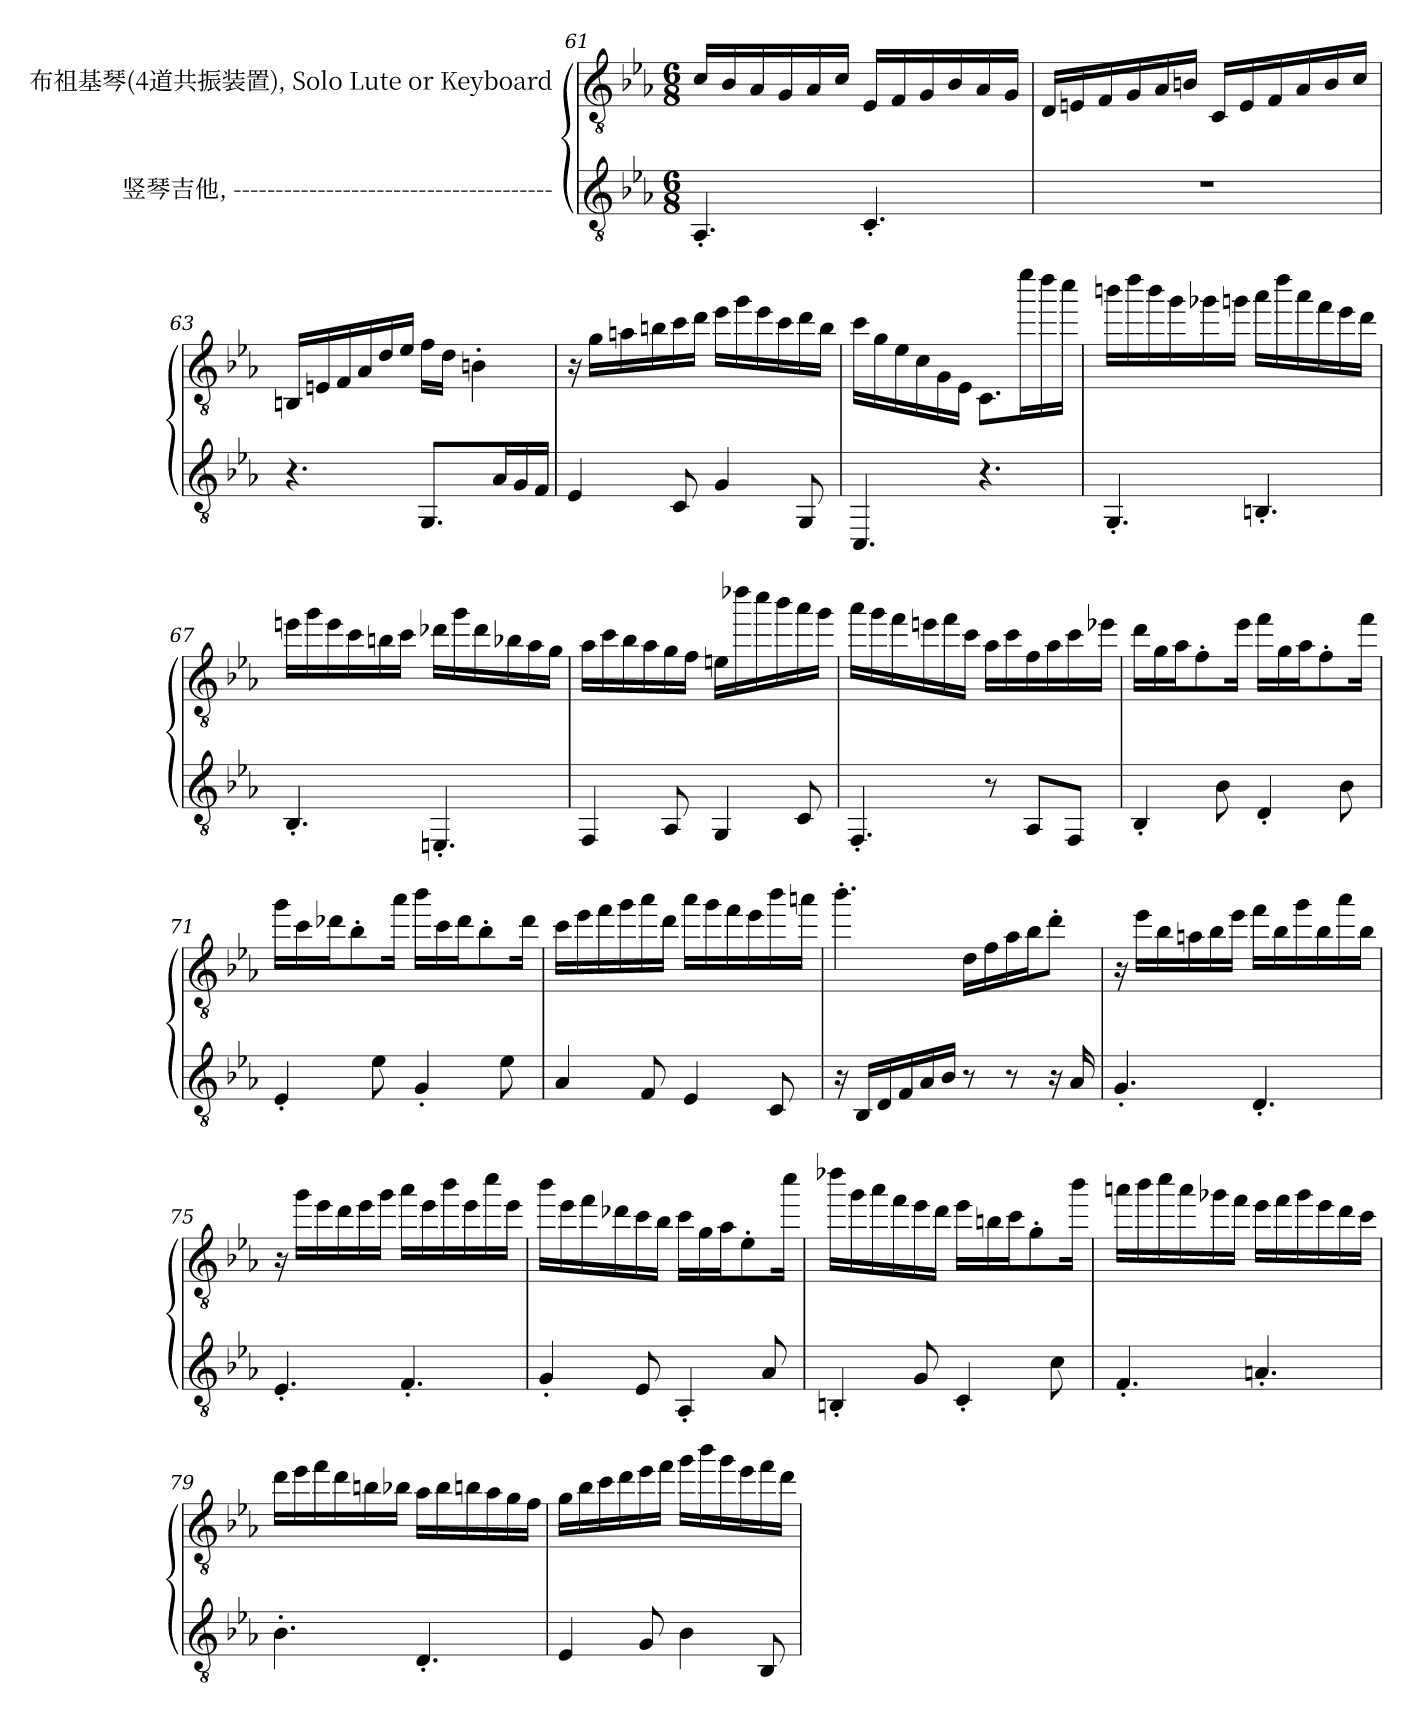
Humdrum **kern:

**kern	**kern
*part2	*part1
*staff2	*staff1
*I"竖琴吉他, --------------------------------------	*I"布祖基琴(4道共振装置), Solo Lute or Keyboard
*clefGv2	*clefGv2
*k[b-e-a-]	*k[b-e-a-]
*M6/8	*M6/8
=61	=61
4.AA-'/	16c/LL
.	16B-/
.	16A-/
.	16G/
.	16A-/
.	16c/JJ
4.C'/	16E-/LL
.	16F/
.	16G/
.	16B-/
.	16A-/
.	16G/JJ
!!LO:PB:g=z
=62	=62
2.r	16D/LL
.	16En/
.	16F/
.	16G/
.	16A-/
.	16Bn/JJ
.	16C/LL
.	16E/
.	16F/
.	16A-/
.	16B/
.	16c/JJ
=63	=63
4.r	16BBn/LL
.	16En/
.	16F/
.	16A-/
.	16d/
.	16e-/JJ
8.GG/L	16f\LL
.	16d\JJ
.	4Bn'\
16A-/L	.
16G/	.
16F/JJ	.
!!LO:LB:g=z
=64	=64
4E-/	16r
.	16g\LL
.	16an\
.	16bn\
8C/	16cc\
.	16dd\JJ
4G/	16ee-\LL
.	16gg\
.	16ee-\
.	16cc\
8GG/	16dd\
.	16b\JJ
=65	=65
4.CC/	16cc\LL
.	16g\
.	16e-\
.	16c\
.	16G\
.	16E-\JJ
4.r	8.C\L
.	16eee-\L
.	16ddd\
.	16ccc\JJ
!!LO:LB:g=z
=66	=66
4.GG'/	16bbn\LL
.	16ddd\
.	16bb\
.	16gg\
.	16gg-X\
.	16ggn\JJ
4.BBn'/	16aa-\LL
.	16ddd\
.	16aa-\
.	16ff\
.	16ee-\
.	16dd\JJ
=67	=67
4.BB-'/	16een\LL
.	16gg\
.	16ee\
.	16cc\
.	16bn\
.	16cc\JJ
4.EEn'/	16dd-X\LL
.	16gg\
.	16dd-\
.	16b-X\
.	16a-\
.	16g\JJ
!!LO:LB:g=z
=68	=68
4FF/	16a-\LL
.	16cc\
.	16b-\
.	16a-\
8AA-/	16g\
.	16f\JJ
4GG/	16en\LL
.	16ddd-X\
.	16ccc\
.	16bb-\
8C/	16aa-\
.	16gg\JJ
=69	=69
4.FF'/	16aa-\LL
.	16gg\
.	16ff\
.	16een\
.	16ff\
.	16cc\JJ
8r	16a-\LL
.	16cc\
8AA-/L	16f\
.	16a-\
8FF/J	16cc\
.	16ee-X\JJ
!!LO:LB:g=z
=70	=70
4BB-'/	16dd\LL
.	16g\
.	16a-\J
.	8f'\
8B-\	.
.	16ee-\Jk
4D'/	16ff\LL
.	16g\
.	16a-\J
.	8f'\
8B-\	.
.	16ff\Jk
=71	=71
4E-'/	16gg\LL
.	16cc\
.	16dd-X\J
.	8b-'\
8e-\	.
.	16aa-\Jk
4G'/	16bb-\LL
.	16cc\
.	16dd-\J
.	8b-'\
8e-\	.
.	16dd-\Jk
=72	=72
4A-/	16cc\LL
.	16ee-\
.	16ff\
.	16gg\
8F/	16aa-\
.	16dd\JJ
4E-/	16aa-\LL
.	16gg\
.	16ff\
.	16ee-\
8C/	16bb-\
.	16aan\JJ
!!LO:LB:g=z
=73	=73
16r	4.bb-'\
16BB-/LL	.
16D/	.
16F/	.
16A-/	.
16B-/JJ	.
8r	16d\LL
.	16f\
8r	16a-\
.	16b-\J
16r	8dd'\J
16A-/	.
=74	=74
4.G'/	16r
.	16ee-\LL
.	16b-\
.	16an\
.	16b-\
.	16ee-\JJ
4.D'/	16ff\LL
.	16b-\
.	16gg\
.	16b-\
.	16aa-\
.	16b-\JJ
!!LO:PB:g=z
=75	=75
4.E-'/	16r
.	16gg\LL
.	16ee-\
.	16dd\
.	16ee-\
.	16gg\JJ
4.F'/	16aa-\LL
.	16ee-\
.	16bb-\
.	16ee-\
.	16ccc\
.	16ee-\JJ
=76	=76
4G'/	16bb-\LL
.	16ee-\
.	16ff\
.	16dd-X\
8E-/	16cc\
.	16b-\JJ
4AA-'/	16cc\LL
.	16g\
.	16a-\J
.	8e-'\
8A-/	.
.	16ccc\Jk
!!LO:LB:g=z
=77	=77
4BBn'/	16ddd-X\LL
.	16gg\
.	16aa-\
.	16ff\
8G/	16ee-\
.	16dd\JJ
4C'/	16ee-\LL
.	16bn\
.	16cc\J
.	8g'\
8c\	.
.	16bb-\Jk
=78	=78
4.F'/	16aan\LL
.	16bb-\
.	16ccc\
.	16aa\
.	16gg-X\
.	16ff\JJ
4.An'/	16ee-\LL
.	16ff\
.	16gg-\
.	16ee-\
.	16dd\
.	16cc\JJ
!!LO:LB:g=z
=79	=79
4.B-'\	16dd\LL
.	16ee-\
.	16ff\
.	16dd\
.	16bn\
.	16b-X\JJ
4.D'/	16a-\LL
.	16b-\
.	16bn\
.	16a-\
.	16g\
.	16f\JJ
=80	=80
4E-/	16g\LL
.	16b-\
.	16cc\
.	16dd\
8G/	16ee-\
.	16ff\JJ
4B-\	16gg\LL
.	16bb-\
.	16gg\
.	16ee-\
8BB-/	16ff\
.	16dd\JJ
=	=
*-	*-
